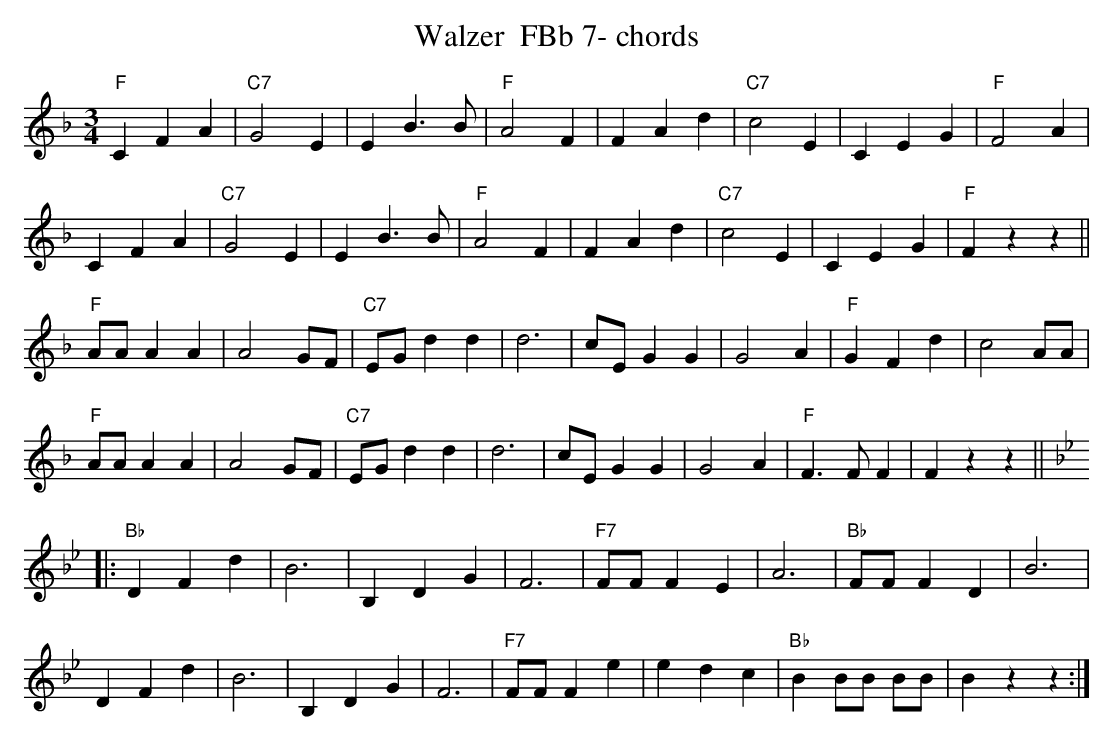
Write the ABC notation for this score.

X:1
T:Walzer  FBb 7- chords
M:3/4
L:1/4
K:Fmaj%%MIDI gchordon
"F"CFA | "C7"G2E | EB>B | "F"A2F | FAd | "C7"c2E | CEG | "F"F2A |
CFA | "C7"G2E | EB>B | "F"A2F | FAd | "C7"c2E | CEG | "F"Fzz ||
"F"A/2A/2 AA | A2G/2F/2 | "C7"E/2G/2dd | d3 | c/2E/2GG | G2A | "F"GFd | c2A/2A/2 |
"F"A/2A/2 AA | A2G/2F/2 | "C7"E/2G/2dd | d3 | c/2E/2GG | G2A | "F"F>FF | Fzz ||
|: [K:Bbmaj]
"Bb"DFd | B3 | B,DG | F3 | "F7"F/2F/2FE | A3 | "Bb"F/2F/2FD | B3 |
DFd | B3 | B,DG | F3 | "F7"F/2F/2Fe | edc | "Bb"BB/2B/2 B/2B/2 | Bzz :|
